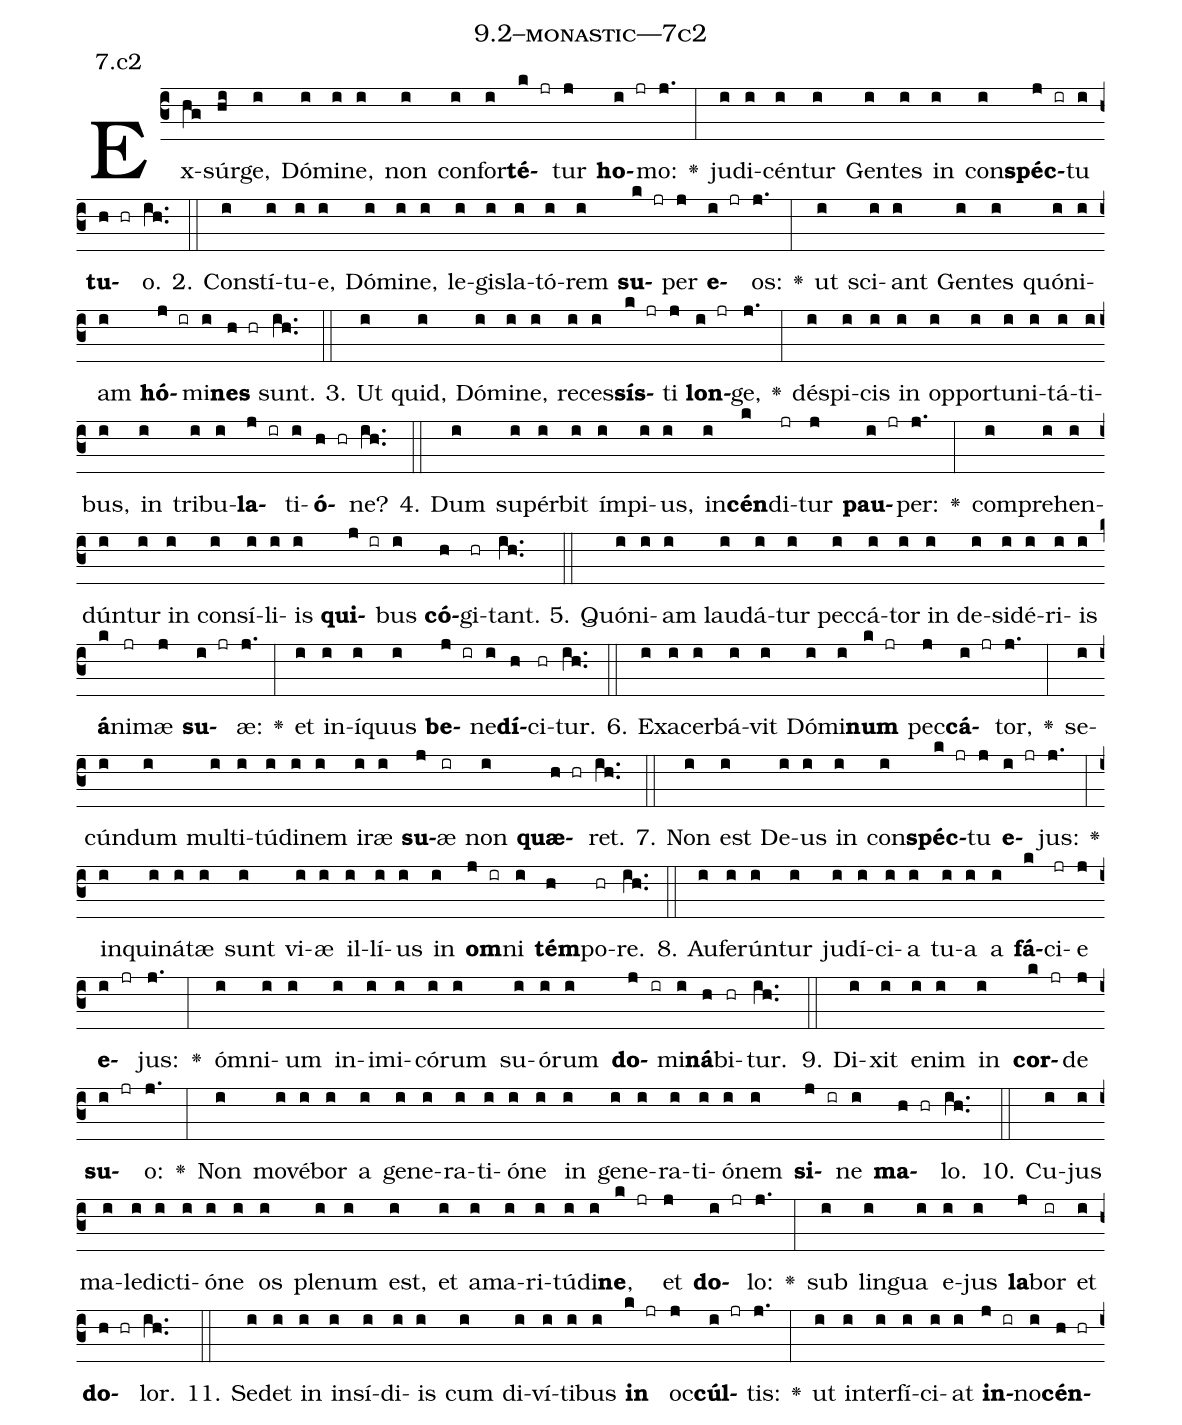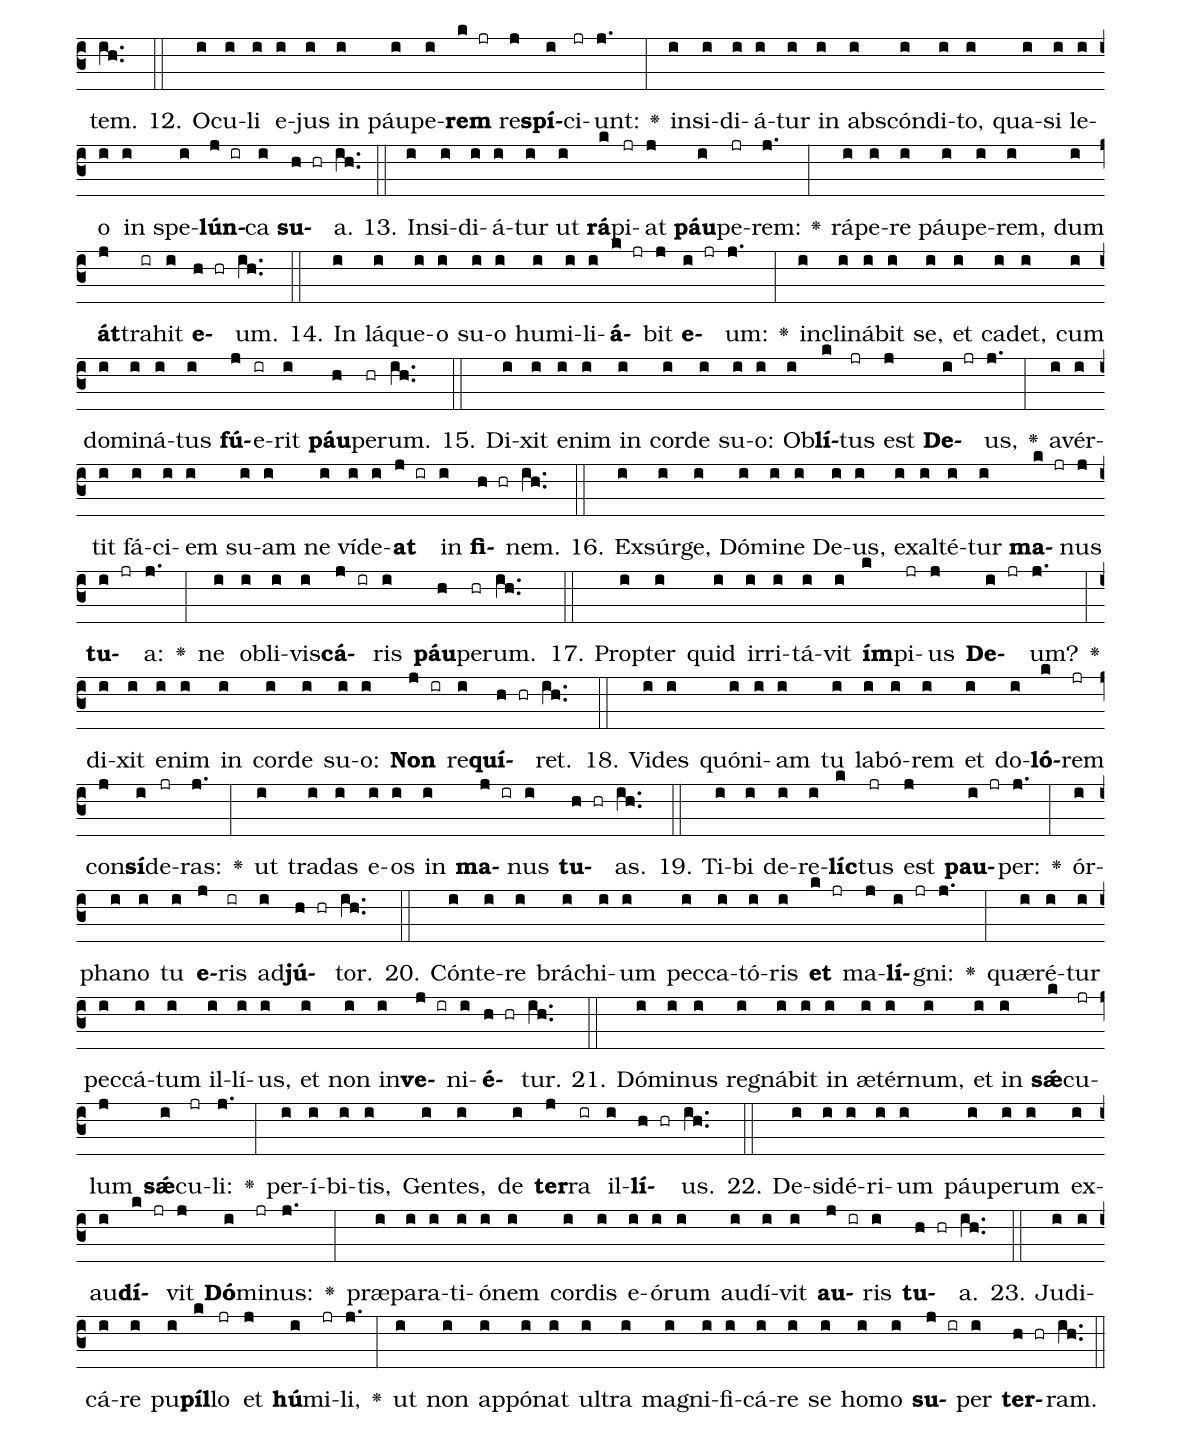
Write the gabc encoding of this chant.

name: 9.2--monastic---7c2;
annotation: 7.c2;
%%
(c3)Ex(hg)súr(hi)ge,(i) Dó(i)mi(i)ne,(i) non(i) con(i)for(i)<b>té</b>(k jr)tur(j) <b>ho</b>(i jr)mo:(j.) <v>\greheightstar</v>(:) ju(i)di(i)cén(i)tur(i) Gen(i)tes(i) in(i) con(i)<b>spéc</b>(j ir)tu(i) <b>tu</b>(h hr)o.(ih..) (::)
2. Con(i)stí(i)tu(i)e,(i) Dó(i)mi(i)ne,(i) le(i)gis(i)la(i)tó(i)rem(i) <b>su</b>(k jr)per(j) <b>e</b>(i jr)os:(j.) <v>\greheightstar</v>(:) ut(i) sci(i)ant(i) Gen(i)tes(i) quón(i)i(i)am(i) <b>hó</b>(j ir)mi(i)<b>nes</b>(h hr) sunt.(ih..) (::)
3. Ut(i) quid,(i) Dó(i)mi(i)ne,(i) re(i)ces(i)<b>sís</b>(k jr)ti(j) <b>lon</b>(i jr)ge,(j.) <v>\greheightstar</v>(:) dé(i)spi(i)cis(i) in(i) op(i)por(i)tu(i)ni(i)tá(i)ti(i)bus,(i) in(i) tri(i)bu(i)<b>la</b>(j ir)ti(i)<b>ó</b>(h hr)ne?(ih..) (::)
4. Dum(i) su(i)pér(i)bit(i) ím(i)pi(i)us,(i) in(i)<b>cén</b>(k)di(jr)tur(j) <b>pau</b>(i jr)per:(j.) <v>\greheightstar</v>(:) com(i)pre(i)hen(i)dún(i)tur(i) in(i) con(i)sí(i)li(i)is(i) <b>qui</b>(j ir)bus(i) <b>có</b>(h)gi(hr)tant.(ih..) (::)
5. Quón(i)i(i)am(i) lau(i)dá(i)tur(i) pec(i)cá(i)tor(i) in(i) de(i)si(i)dé(i)ri(i)is(i) <b>á</b>(k)ni(jr)mæ(j) <b>su</b>(i jr)æ:(j.) <v>\greheightstar</v>(:) et(i) in(i)í(i)quus(i) <b>be</b>(j ir)ne(i)<b>dí</b>(h)ci(hr)tur.(ih..) (::)
6. Ex(i)a(i)cer(i)bá(i)vit(i) Dó(i)mi(i)<b>num</b>(k jr) pec(j)<b>cá</b>(i jr)tor,(j.) <v>\greheightstar</v>(:) se(i)cún(i)dum(i) mul(i)ti(i)tú(i)di(i)nem(i) i(i)ræ(i) <b>su</b>(j)æ(ir) non(i) <b>quæ</b>(h hr)ret.(ih..) (::)
7. Non(i) est(i) De(i)us(i) in(i) con(i)<b>spéc</b>(k jr)tu(j) <b>e</b>(i jr)jus:(j.) <v>\greheightstar</v>(:) in(i)qui(i)ná(i)tæ(i) sunt(i) vi(i)æ(i) il(i)lí(i)us(i) in(i) <b>om</b>(j ir)ni(i) <b>tém</b>(h)po(hr)re.(ih..) (::)
8. Au(i)fe(i)rún(i)tur(i) ju(i)dí(i)ci(i)a(i) tu(i)a(i) a(i) <b>fá</b>(k)ci(jr)e(j) <b>e</b>(i jr)jus:(j.) <v>\greheightstar</v>(:) óm(i)ni(i)um(i) in(i)i(i)mi(i)có(i)rum(i) su(i)ó(i)rum(i) <b>do</b>(j ir)mi(i)<b>ná</b>(h)bi(hr)tur.(ih..) (::)
9. Di(i)xit(i) e(i)nim(i) in(i) <b>cor</b>(k jr)de(j) <b>su</b>(i jr)o:(j.) <v>\greheightstar</v>(:) Non(i) mo(i)vé(i)bor(i) a(i) ge(i)ne(i)ra(i)ti(i)ó(i)ne(i) in(i) ge(i)ne(i)ra(i)ti(i)ó(i)nem(i) <b>si</b>(j ir)ne(i) <b>ma</b>(h hr)lo.(ih..) (::)
10. Cu(i)jus(i) ma(i)le(i)dic(i)ti(i)ó(i)ne(i) os(i) ple(i)num(i) est,(i) et(i) a(i)ma(i)ri(i)tú(i)di(i)<b>ne</b>,(k jr) et(j) <b>do</b>(i jr)lo:(j.) <v>\greheightstar</v>(:) sub(i) lin(i)gua(i) e(i)jus(i) <b>la</b>(j)bor(ir) et(i) <b>do</b>(h hr)lor.(ih..) (::)
11. Se(i)det(i) in(i) in(i)sí(i)di(i)is(i) cum(i) di(i)ví(i)ti(i)bus(i) <b>in</b>(k jr) oc(j)<b>cúl</b>(i jr)tis:(j.) <v>\greheightstar</v>(:) ut(i) in(i)ter(i)fí(i)ci(i)at(i) <b>in</b>(j ir)no(i)<b>cén</b>(h hr)tem.(ih..) (::)
12. O(i)cu(i)li(i) e(i)jus(i) in(i) páu(i)pe(i)<b>rem</b>(k jr) re(j)<b>spí</b>(i)ci(jr)unt:(j.) <v>\greheightstar</v>(:) in(i)si(i)di(i)á(i)tur(i) in(i) abs(i)cón(i)di(i)to,(i) qua(i)si(i) le(i)o(i) in(i) spe(i)<b>lún</b>(j ir)ca(i) <b>su</b>(h hr)a.(ih..) (::)
13. In(i)si(i)di(i)á(i)tur(i) ut(i) <b>rá</b>(k)pi(jr)at(j) <b>páu</b>(i)pe(jr)rem:(j.) <v>\greheightstar</v>(:) rá(i)pe(i)re(i) páu(i)pe(i)rem,(i) dum(i) <b>át</b>(j)tra(ir)hit(i) <b>e</b>(h hr)um.(ih..) (::)
14. In(i) lá(i)que(i)o(i) su(i)o(i) hu(i)mi(i)li(i)<b>á</b>(k jr)bit(j) <b>e</b>(i jr)um:(j.) <v>\greheightstar</v>(:) in(i)cli(i)ná(i)bit(i) se,(i) et(i) ca(i)det,(i) cum(i) do(i)mi(i)ná(i)tus(i) <b>fú</b>(j)e(ir)rit(i) <b>páu</b>(h)pe(hr)rum.(ih..) (::)
15. Di(i)xit(i) e(i)nim(i) in(i) cor(i)de(i) su(i)o:(i) Ob(i)<b>lí</b>(k)tus(jr) est(j) <b>De</b>(i jr)us,(j.) <v>\greheightstar</v>(:) a(i)vér(i)tit(i) fá(i)ci(i)em(i) su(i)am(i) ne(i) ví(i)de(i)<b>at</b>(j ir) in(i) <b>fi</b>(h hr)nem.(ih..) (::)
16. Ex(i)súr(i)ge,(i) Dó(i)mi(i)ne(i) De(i)us,(i) ex(i)al(i)té(i)tur(i) <b>ma</b>(k jr)nus(j) <b>tu</b>(i jr)a:(j.) <v>\greheightstar</v>(:) ne(i) ob(i)li(i)vis(i)<b>cá</b>(j ir)ris(i) <b>páu</b>(h)pe(hr)rum.(ih..) (::)
17. Prop(i)ter(i) quid(i) ir(i)ri(i)tá(i)vit(i) <b>ím</b>(k)pi(jr)us(j) <b>De</b>(i jr)um?(j.) <v>\greheightstar</v>(:) di(i)xit(i) e(i)nim(i) in(i) cor(i)de(i) su(i)o:(i) <b>Non</b>(j ir) re(i)<b>quí</b>(h hr)ret.(ih..) (::)
18. Vi(i)des(i) quón(i)i(i)am(i) tu(i) la(i)bó(i)rem(i) et(i) do(i)<b>ló</b>(k)rem(jr) con(j)<b>sí</b>(i)de(jr)ras:(j.) <v>\greheightstar</v>(:) ut(i) tra(i)das(i) e(i)os(i) in(i) <b>ma</b>(j ir)nus(i) <b>tu</b>(h hr)as.(ih..) (::)
19. Ti(i)bi(i) de(i)re(i)<b>líc</b>(k)tus(jr) est(j) <b>pau</b>(i jr)per:(j.) <v>\greheightstar</v>(:) ór(i)pha(i)no(i) tu(i) <b>e</b>(j)ris(ir) ad(i)<b>jú</b>(h hr)tor.(ih..) (::)
20. Cón(i)te(i)re(i) brá(i)chi(i)um(i) pec(i)ca(i)tó(i)ris(i) <b>et</b>(k jr) ma(j)<b>lí</b>(i jr)gni:(j.) <v>\greheightstar</v>(:) quæ(i)ré(i)tur(i) pec(i)cá(i)tum(i) il(i)lí(i)us,(i) et(i) non(i) in(i)<b>ve</b>(j ir)ni(i)<b>é</b>(h hr)tur.(ih..) (::)
21. Dó(i)mi(i)nus(i) re(i)gná(i)bit(i) in(i) æ(i)tér(i)num,(i) et(i) in(i) <b>sǽ</b>(k)cu(jr)lum(j) <b>sǽ</b>(i)cu(jr)li:(j.) <v>\greheightstar</v>(:) per(i)í(i)bi(i)tis,(i) Gen(i)tes,(i) de(i) <b>ter</b>(j)ra(ir) il(i)<b>lí</b>(h hr)us.(ih..) (::)
22. De(i)si(i)dé(i)ri(i)um(i) páu(i)pe(i)rum(i) ex(i)au(i)<b>dí</b>(k jr)vit(j) <b>Dó</b>(i)mi(jr)nus:(j.) <v>\greheightstar</v>(:) præ(i)pa(i)ra(i)ti(i)ó(i)nem(i) cor(i)dis(i) e(i)ó(i)rum(i) au(i)dí(i)vit(i) <b>au</b>(j ir)ris(i) <b>tu</b>(h hr)a.(ih..) (::)
23. Ju(i)di(i)cá(i)re(i) pu(i)<b>píl</b>(k)lo(jr) et(j) <b>hú</b>(i)mi(jr)li,(j.) <v>\greheightstar</v>(:) ut(i) non(i) ap(i)pó(i)nat(i) ul(i)tra(i) ma(i)gni(i)fi(i)cá(i)re(i) se(i) ho(i)mo(i) <b>su</b>(j ir)per(i) <b>ter</b>(h hr)ram.(ih..) (::)
